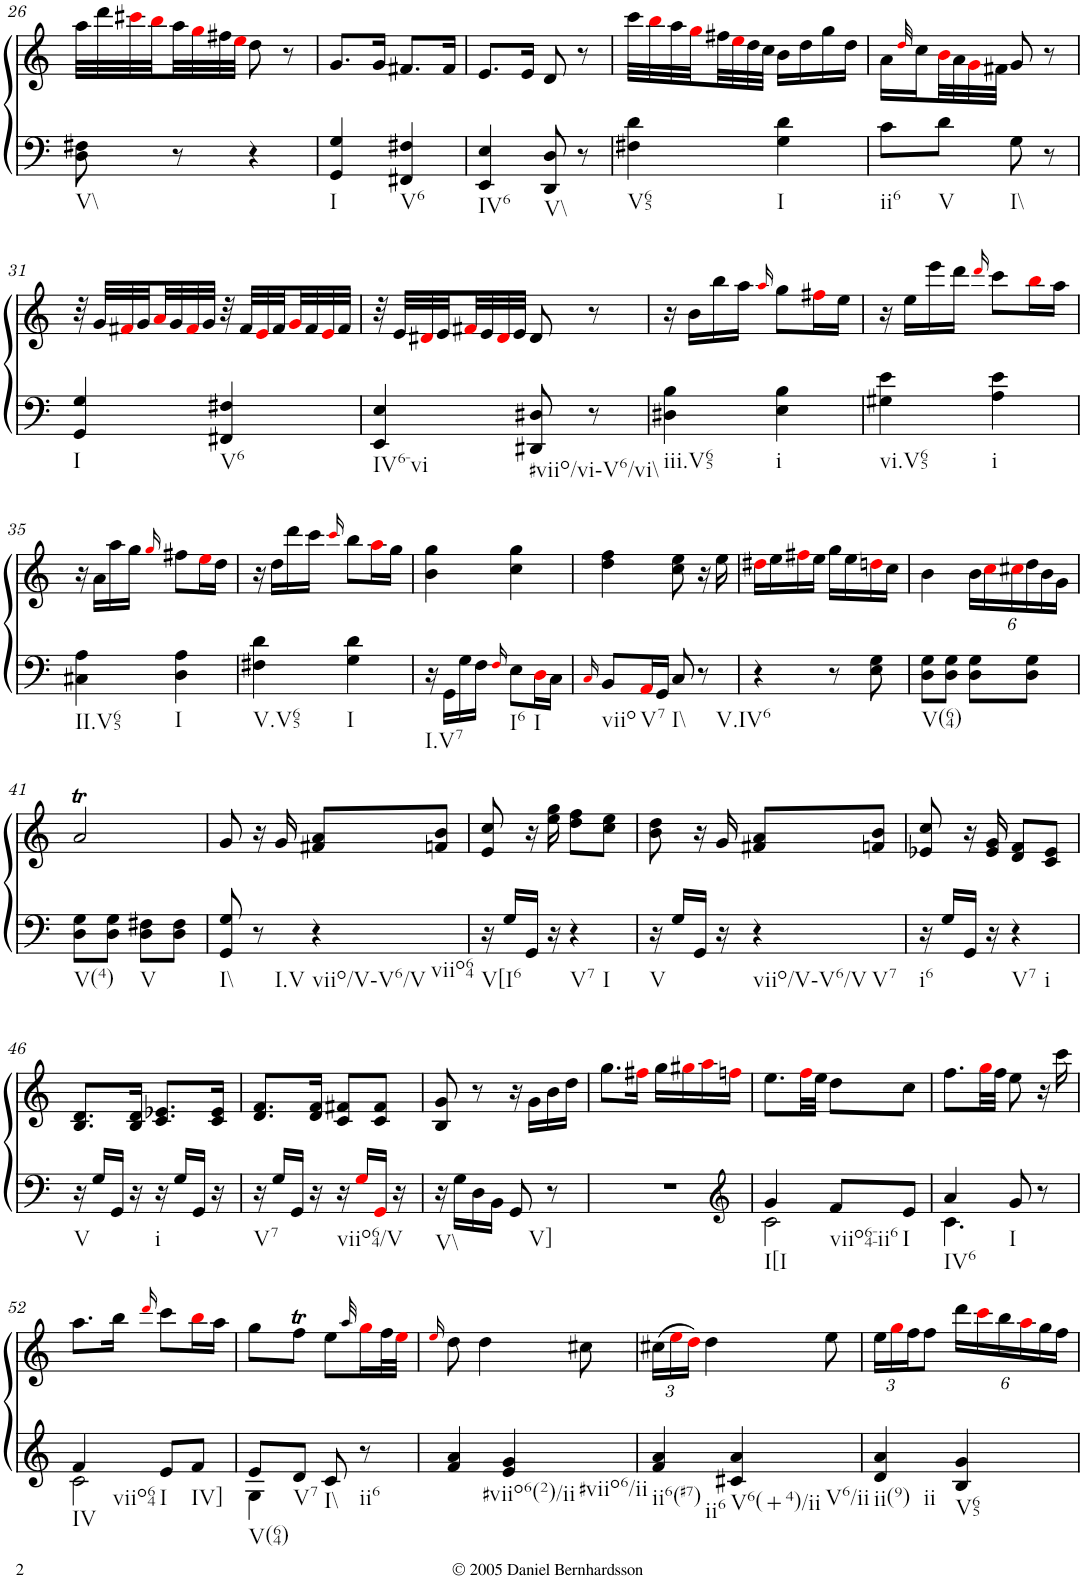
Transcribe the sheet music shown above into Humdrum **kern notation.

**kern	**kern
*part1	*part1
*staff2	*staff1
*I"Piano	*
*I'Pno.	*
!!LO:PB:g=z
*clefF4	*clefG2
*k[]	*k[]
*M2/4	*M2/4
=26	=26
!LO:TX:b:t=V\\	!
8D\ 8F#X\	32aa\LLL
.	32ddd\
.	32ccc#Xi\
.	32bbi\
8r	32aa\
.	32ggi\
.	32ff#X\
.	32eei\JJJ
4r	8dd\
.	8r
=27	=27
!LO:TX:b:t=I	!
4GG/ 4G/	8.g/L
.	16g/Jk
!LO:TX:b:t=V6	!
4FF#X/ 4F#X/	8.f#X/L
.	16f#/Jk
=28	=28
!LO:TX:b:t=IV6	!
4EE/ 4E/	8.e/L
.	16e/Jk
!LO:TX:b:t=V\\	!
8DD/ 8D/	8d/
8r	8r
=29	=29
!LO:TX:b:t=V65	!
4F#X\ 4d\	32ccc\LLL
.	32bbi\
.	32aa\
.	32ggi\
.	32ff#X\
.	32eei\
.	32dd\
.	32cc\JJJ
!LO:TX:b:t=I	!
4G\ 4d\	16b\LL
.	16dd\
.	16gg\
.	16dd\JJ
=30	=30
!LO:TX:b:t=ii6	!
8c\L	16a\LL
.	32qddi/
.	16cc\
!LO:TX:b:t=V	!
8d\J	32bi\L
.	32a\
.	32gi\
.	32f#X\JJJ
!LO:TX:b:t=I\\	!
8G\	8g/
8r	8r
!!LO:LB:g=z
=31	=31
!LO:TX:b:t=I	!
4GG/ 4G/	32r
.	32g/LLL
.	32f#Xi/
.	32g/
.	32ai/
.	32g/
.	32f#i/
.	32g/JJJ
!LO:TX:b:t=V6	!
4FF#X/ 4F#X/	32r
.	32f#/LLL
.	32ei/
.	32f#/
.	32gi/
.	32f#/
.	32ei/
.	32f#/JJJ
=32	=32
!LO:TX:b:t=IV6-vi	!
4EE/ 4E/	32r
.	32e/LLL
.	32d#Xi/
.	32e/
.	32f#Xi/
.	32e/
.	32d#i/
.	32e/JJJ
!LO:TX:b:t=#viio/vi-V6/vi\\	!
8DD#X/ 8D#X/	8d#/
8r	8r
=33	=33
!LO:TX:b:t=iii.V65	!
4D#X\ 4B\	16r
.	16b\LL
.	16bb\
.	16aa\JJ
.	16qaai/
!LO:TX:b:t=i	!
4E\ 4B\	8gg\L
.	16ff#Xi\L
.	16ee\JJ
=34	=34
!LO:TX:b:t=vi.V65	!
4G#X\ 4e\	16r
.	16ee\LL
.	16eee\
.	16ddd\JJ
.	16qdddi/
!LO:TX:b:t=i	!
4A\ 4e\	8ccc\L
.	16bbi\L
.	16aa\JJ
!!LO:LB:g=z
=35	=35
!LO:TX:b:t=II.V65	!
4C#X\ 4A\	16r
.	16a\LL
.	16aa\
.	16gg\JJ
.	16qggi/
!LO:TX:b:t=I	!
4D\ 4A\	8ff#X\L
.	16eei\L
.	16dd\JJ
=36	=36
!LO:TX:b:t=V.V65	!
4F#X\ 4d\	16r
.	16dd\LL
.	16ddd\
.	16ccc\JJ
.	16qccci/
!LO:TX:b:t=I	!
4G\ 4d\	8bb\L
.	16aai\L
.	16gg\JJ
=37	=37
!LO:TX:b:t=I.V7	!
16r	4b\ 4gg\
16GG\LL	.
16G\	.
16F\JJ	.
16qFi/	.
!LO:TX:b:t=I6	!
8E\L	4cc\ 4gg\
!LO:TX:b:t=I	!
16Di\L	.
16C\JJ	.
=38	=38
16qCi/	.
!LO:TX:b:t=viio	!
8BB/L	4dd\ 4ff\
!LO:TX:b:t=V7	!
16AAi/L	.
16GG/JJ	.
!LO:TX:b:t=I\\	!
8C/	8cc\ 8ee\
!LO:TX:b:t=V.IV6	!
8r	16r
.	16ee\
=39	=39
4r	16dd#Xi\LL
.	16ee\
.	16ff#Xi\
.	16ee\JJ
8r	16gg\LL
.	16ee\
8E\ 8G\	16ddni\
.	16cc\JJ
=40	=40
!LO:TX:b:t=V(64)	!
8D\ 8G\L	4b\
8D\ 8G\J	.
*	*Xbrackettup
8D\ 8G\L	24b\LL
.	24cci\
.	24cc#Xi\
8D\ 8G\J	24dd\
.	24b\
.	24g\JJ
!!LO:LB:g=z
=41	=41
!LO:TX:b:t=V(4)	!
8D\ 8G\L	2aT/
8D\ 8G\J	.
!LO:TX:b:t=V	!
8D\ 8F#X\L	.
8D\ 8F#\J	.
=42	=42
!LO:TX:b:t=I\\	!
8GG/ 8G/	8g/
!LO:TX:b:t=I.V	!
8r	16r
.	16g/
!LO:TX:b:t=viio/V-V6/V	!
!LO:TX:b:t=viio64	!
4r	8f#X/ 8a/L
.	8fn/ 8b/J
=43	=43
!LO:TX:b:t=V[I6	!
16r	8e/ 8cc/
16G/LL	.
16GG/JJ	16r
16r	16ee\ 16gg\
!LO:TX:b:t=V7	!
!LO:TX:b:t=I	!
4r	8dd\ 8ff\L
.	8cc\ 8ee\J
=44	=44
!LO:TX:b:t=V	!
16r	8b\ 8dd\
16G/LL	.
16GG/JJ	16r
16r	16g/
!LO:TX:b:t=viio/V-V6/V	!
!LO:TX:b:t=V7	!
4r	8f#X/ 8a/L
.	8fn/ 8b/J
=45	=45
!LO:TX:b:t=i6	!
16r	8e-X/ 8cc/
16G/LL	.
16GG/JJ	16r
16r	16e-/ 16g/
!LO:TX:b:t=V7	!
!LO:TX:b:t=i	!
4r	8d/ 8f/L
.	8c/ 8e-/J
!!LO:LB:g=z
=46	=46
!LO:TX:b:t=V	!
16r	8.B/ 8.d/L
16G/LL	.
16GG/JJ	.
16r	16B/ 16d/Jk
!LO:TX:b:t=i	!
16r	8.c/ 8.e-X/L
16G/LL	.
16GG/JJ	.
16r	16c/ 16e-/Jk
=47	=47
!LO:TX:b:t=V7	!
16r	8.d/ 8.f/L
16G/LL	.
16GG/JJ	.
16r	16d/ 16f/Jk
!LO:TX:b:t=viio64/V	!
16r	8c/ 8f#X/L
16Gi/LL	.
16GGi/JJ	8c/ 8f#/J
16r	.
=48	=48
!LO:TX:b:t=V\\	!
16r	8B/ 8g/
16G\LL	.
16D\	8r
16BB\JJ	.
!LO:TX:b:t=V]	!
8GG/	16r
.	16g\LL
8r	16b\
.	16dd\JJ
=49	=49
2r	8.gg\L
.	16ff#Xi\Jk
.	16gg\LL
.	16gg#Xi\
.	16aai\
*clefG2	*
.	16ffni\JJ
=50	=50
*^	*
!LO:TX:b:t=I[I	!	!
4g/	2c\	8.ee\L
.	.	32ffi\LL
.	.	32ee\JJJ
!LO:TX:b:t=viio64-ii6	!	!
8f/L	.	8dd\L
!LO:TX:b:t=I	!	!
8e/J	.	8cc\J
=51	=51	=51
!LO:TX:b:t=IV6	!	!
4a/	4.c\	8.ff\L
.	.	32ggi\LL
.	.	32ff\JJJ
!LO:TX:b:t=I	!	!
8g/	.	8ee\
8r	8ryy	16r
.	.	16ccc\
!!LO:LB:g=z
=52	=52	=52
!LO:TX:b:t=IV	!	!
!LO:TX:b:t=viio64	!	!
4f/	2c\	8.aa\L
.	.	16bb\Jk
.	.	16qdddi/
!LO:TX:b:t=I	!	!
8e/L	.	8ccc\L
!LO:TX:b:t=IV]	!	!
8f/J	.	16bbi\L
.	.	16aa\JJ
=53	=53	=53
!LO:TX:b:t=V(64)	!	!
8e/L	4G\	8gg\L
!LO:TX:b:t=V7	!	!
8d/J	.	8ffT\J
!LO:TX:b:t=I\\	!	!
8c/	4ryy	8ee\L
.	.	32qaa/
!LO:TX:b:t=ii6	!	!
8r	.	16ggi\L
.	.	32ff\L
.	.	32eei\JJJ
*v	*v	*
=54	=54
.	16qeei/
4f/ 4a/	8dd\
.	4dd\
!LO:TX:b:t=#viio6(2)/ii	!
!LO:TX:b:t=#viio6/ii	!
4e/ 4g/	.
.	8cc#X\
=55	=55
!LO:TX:b:t=ii6(#7)	!
!LO:TX:b:t=ii6	!
4f/ 4a/	(24cc#X\LL
.	24eei\
.	24ddi\JJ)
.	4dd\
!LO:TX:b:t=V6(+4)/ii	!
!LO:TX:b:t=V6/ii	!
4c#X/ 4a/	.
.	8ee\
=56	=56
!LO:TX:b:t=ii(9)	!
!LO:TX:b:t=ii	!
4d/ 4a/	24ee\LL
.	24ggi\
.	24ff\J
.	8ff\J
!LO:TX:b:t=V65	!
4B/ 4g/	24ddd\LL
.	24ccci\
.	24bb\
.	24aai\
.	24gg\
.	24ff\JJ
=	=
*-	*-
